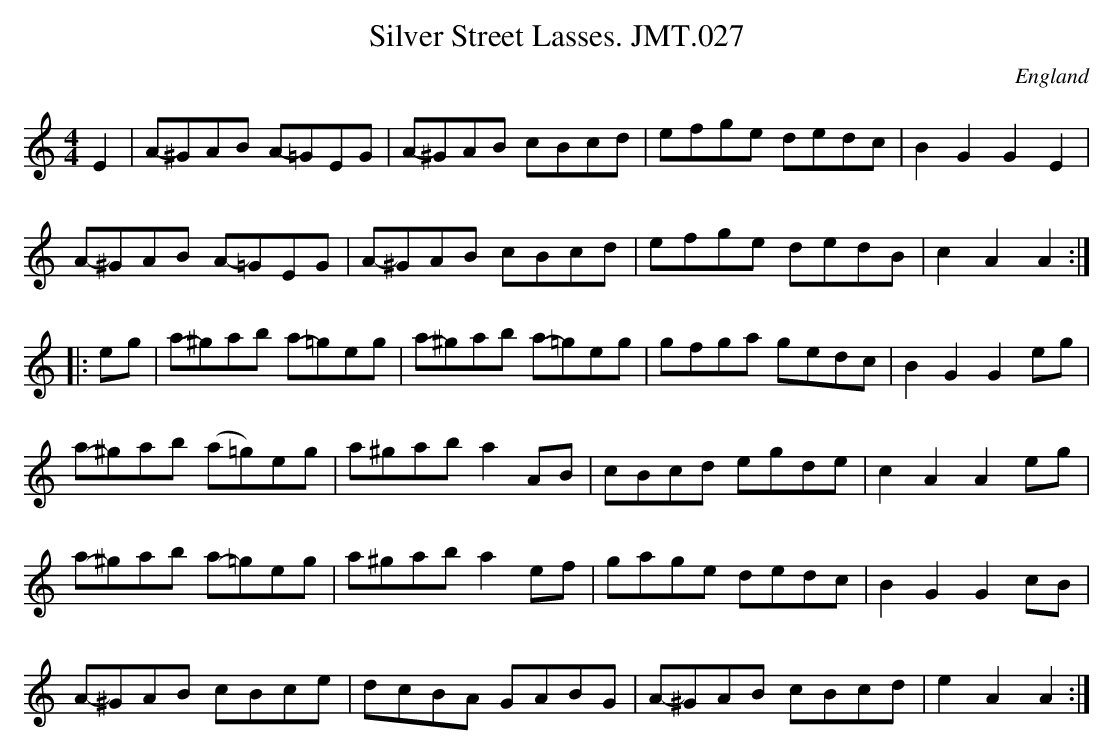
X:1
T:Silver Street Lasses. JMT.027
M:4/4
L:1/8
O:England
K:C
E2|A-^GAB A-=GEG|A-^GAB c-Bcd|e-fge dedc|B2G2G2E2|!
A-^GAB A-=GEG|A-^GAB c-Bcd|e-fge d-edB|c2A2A2:|!
|:eg|a-^gab a-=geg|a-^gab a-=geg|g-fga g-edc|B2G2G2eg|!
a-^gab (a=g)eg|a^gaba2AB|c-Bcd e-gde|c2A2A2eg|!
a-^gab a-=geg|a^gaba2ef|g-age d-edc|B2G2G2cB|!
A-^GAB c-Bce|d-cBA G-ABG|A-^GAB cBcd|e2A2A2:|]
